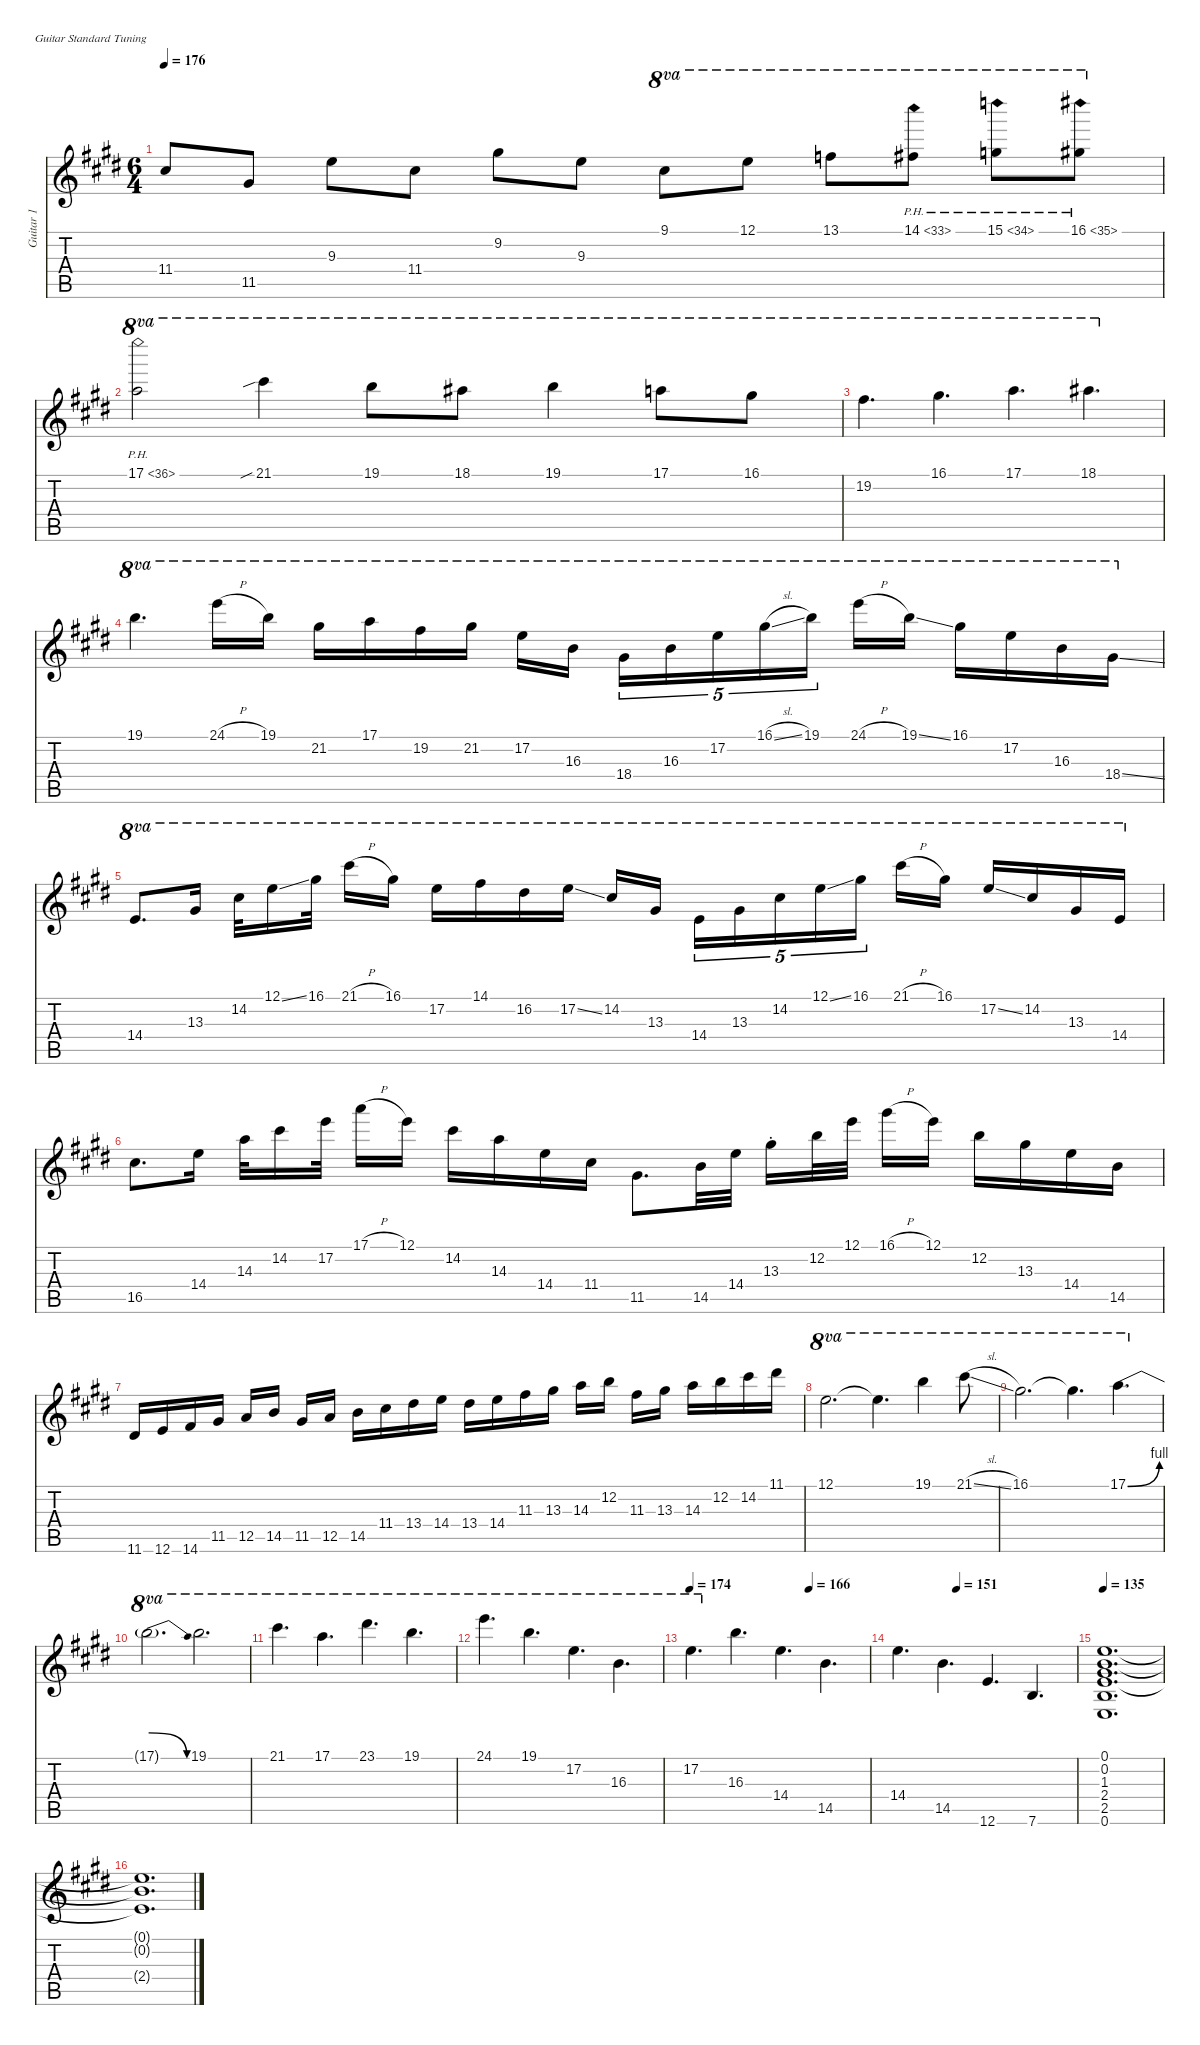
\defaultSystemsLayout 4
\hideDynamics
\bracketExtendMode nobrackets
\firstSystemTrackNameMode fullname
\otherSystemsTrackNameMode fullname
\otherSystemsTrackNameOrientation horizontal
\track ("Guitar 1" "n.guit.") {instrument acousticguitarnylon}
\staff {score tabs}
\tuning (E4 B3 G3 D3 A2 E2)
\ts (6 4)
\tempo 176
\clef g2
\ks e
11.4{acc #}.8{dy f} 11.5{acc #}.8 9.3{acc forcenatural}.8 11.4{acc #}.8 9.2{acc #}.8 9.3{acc forcenatural}.8 9.1{acc #}.8{ot 8va} 12.1{acc forcenatural}.8{ot 8va} 13.1{acc forcenatural}.8{ot 8va} 14.1{ph 19 acc #}.8{ot 8va} 15.1{ph 19 acc forcenatural}.8{ot 8va} 16.1{ph 19 acc #}.8{ot 8va} |
17.1{ph 19 acc forcenatural}.2{ot 8va} 21.1{sib acc #}.4{ot 8va} 19.1{acc forcenatural}.8{ot 8va} 18.1{acc #}.8{ot 8va} 19.1{acc forcenatural}.4{ot 8va} 17.1{acc forcenatural}.8{ot 8va} 16.1{acc #}.8{ot 8va} |
19.2{acc #}.4{d ot 8va} 16.1{acc #}.4{d ot 8va} 17.1{acc forcenatural}.4{d ot 8va} 18.1{acc #}.4{d ot 8va} |
19.1{acc forcenatural}.4{d ot 8va} 24.1{h acc forcenatural}.16{ot 8va} 19.1{acc forcenatural}.16{ot 8va} 21.2{acc #}.16{ot 8va} 17.1{acc forcenatural}.16{ot 8va} 19.2{acc #}.16{ot 8va} 21.2{acc #}.16{ot 8va} 17.2{acc forcenatural}.16{ot 8va} 16.3{acc forcenatural}.16{ot 8va} 18.4{acc #}.16{tu (5 4) ot 8va} 16.3{acc forcenatural}.16{tu (5 4) ot 8va} 17.2{acc forcenatural}.16{tu (5 4) ot 8va} 16.1{sl acc #}.16{tu (5 4) ot 8va} 19.1{acc forcenatural}.16{tu (5 4) ot 8va beam split} 24.1{h acc forcenatural}.16{ot 8va} 19.1{ss acc forcenatural}.16{ot 8va} 16.1{acc #}.16{ot 8va} 17.2{acc forcenatural}.16{ot 8va} 16.3{acc forcenatural}.16{ot 8va} 18.4{ss acc #}.16{ot 8va} |
14.4{acc forcenatural}.8{d ot 8va} 13.3{acc #}.16{ot 8va} 14.2{acc #}.32{ot 8va} 12.1{ss acc forcenatural}.16{ot 8va} 16.1{acc #}.32{ot 8va beam split} 21.1{h acc #}.16{ot 8va} 16.1{acc #}.16{ot 8va} 17.2{acc forcenatural}.16{ot 8va} 14.1{acc #}.16{ot 8va} 16.2{acc #}.16{ot 8va} 17.2{ss acc forcenatural}.16{ot 8va} 14.2{acc #}.16{ot 8va} 13.3{acc #}.16{ot 8va} 14.4{acc forcenatural}.16{tu (5 4) ot 8va} 13.3{acc #}.16{tu (5 4) ot 8va} 14.2{acc #}.16{tu (5 4) ot 8va} 12.1{ss acc forcenatural}.16{tu (5 4) ot 8va} 16.1{acc #}.16{tu (5 4) ot 8va beam split} 21.1{h acc #}.16{ot 8va} 16.1{acc #}.16{ot 8va} 17.2{ss acc forcenatural}.16{ot 8va} 14.2{acc #}.16{ot 8va} 13.3{acc #}.16{ot 8va} 14.4{acc forcenatural}.16{ot 8va} |
16.5{acc #}.8{d} 14.4{acc forcenatural}.16 14.3{acc forcenatural}.32 14.2{acc #}.16 17.2{acc forcenatural}.32{beam split} 17.1{h acc forcenatural}.16 12.1{acc forcenatural}.16 14.2{acc #}.16 14.3{acc forcenatural}.16 14.4{acc forcenatural}.16 11.4{acc #}.16 11.5{acc #}.8{d} 14.5{acc forcenatural}.32 14.4{acc forcenatural}.32 13.3{st acc #}.16 12.2{acc forcenatural}.32 12.1{acc forcenatural}.32{beam split} 16.1{h acc #}.16 12.1{acc forcenatural}.16 12.2{acc forcenatural}.16 13.3{acc #}.16 14.4{acc forcenatural}.16 14.5{acc forcenatural}.16 |
11.6{acc #}.16 12.6{acc forcenatural}.16 14.6{acc #}.16 11.5{acc #}.16 12.5{acc forcenatural}.16 14.5{acc forcenatural}.16{beam split} 11.5{acc #}.16 12.5{acc forcenatural}.16 14.5{acc forcenatural}.16 11.4{acc #}.16 13.4{acc #}.16 14.4{acc forcenatural}.16 13.4{acc #}.16 14.4{acc forcenatural}.16 11.3{acc #}.16 13.3{acc #}.16 14.3{acc forcenatural}.16 12.2{acc forcenatural}.16{beam split} 11.3{acc #}.16 13.3{acc #}.16 14.3{acc forcenatural}.16 12.2{acc forcenatural}.16 14.2{acc #}.16 11.1{acc #}.16 |
12.1{acc forcenatural}.2{d ot 8va} 12.1{t acc forcenatural}.4{d ot 8va} 19.1{acc forcenatural}.4{ot 8va} 21.1{sl acc #}.8{ot 8va} |
16.1{acc #}.2{d ot 8va} 16.1{t acc #}.4{d ot 8va} 17.1{be (bend 0 0 60 4) acc forcenatural}.4{d ot 8va} |
17.1{be (release 0 4 60 0) t}.2{d ot 8va} 19.1{acc forcenatural}.2{d ot 8va} |
21.1{acc #}.4{d ot 8va} 17.1{acc forcenatural}.4{d ot 8va} 23.1{acc #}.4{d ot 8va} 19.1{acc forcenatural}.4{d ot 8va} |
24.1{acc forcenatural}.4{d ot 8va} 19.1{acc forcenatural}.4{d ot 8va} 17.2{acc forcenatural}.4{d ot 8va} 16.3{acc forcenatural}.4{d ot 8va} |
\tempo 174
\tempo (166 0.666667)
17.2{acc forcenatural}.4{d ot 8va} 16.3{acc forcenatural}.4{d} 14.4{acc forcenatural}.4{d} 14.5{acc forcenatural}.4{d} |
\tempo (151 0.333333)
14.4{acc forcenatural}.4{d} 14.5{acc forcenatural}.4{d} 12.6{acc forcenatural}.4{d} 7.6{acc forcenatural}.4{d} |
\tempo 135
(0.1{acc forcenatural} 0.2{acc forcenatural} 1.3{acc #} 2.4{acc forcenatural} 2.5{acc forcenatural} 0.6{acc forcenatural}).1{d} |
(0.1{t acc forcenatural} 0.2{t acc forcenatural} 2.4{t acc forcenatural}).1{d}
